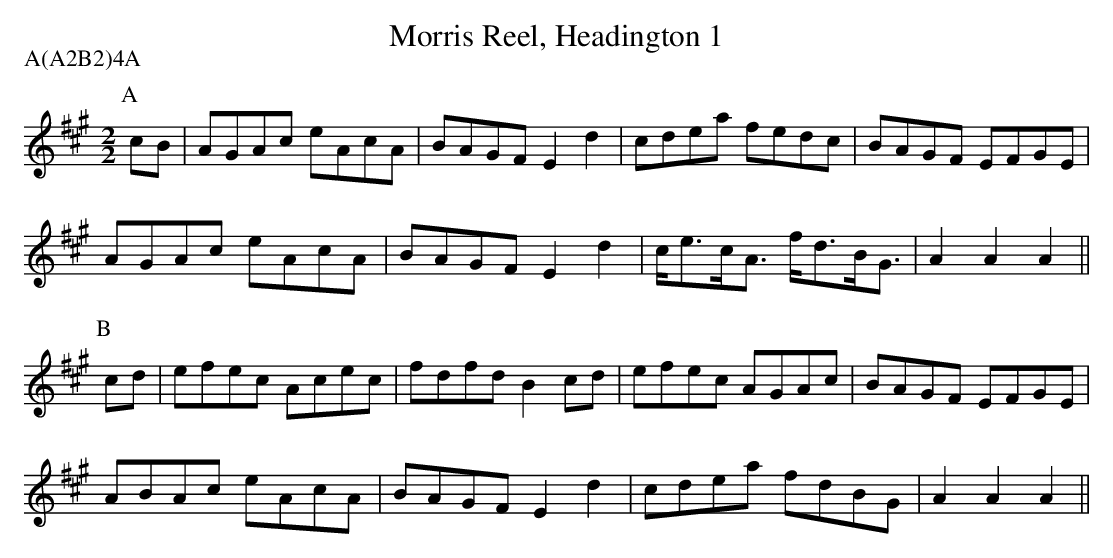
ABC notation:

X:1
T:Morris Reel, Headington 1
M:2/2
L:1/8
P:A(A2B2)4A
K:A
P:A
cB|AGAc eAcA|BAGF E2d2|cdea   fedc  |BAGF EFGE|
AGAc eAcA|BAGF E2d2|c<ec<A f<dB<G|A2A2 A2  ||
P:B
cd|efec Acec|fdfd B2cd|efec   AGAc  |BAGF EFGE|
ABAc eAcA|BAGF E2d2|cdea   fdBG  |A2A2 A2  ||
